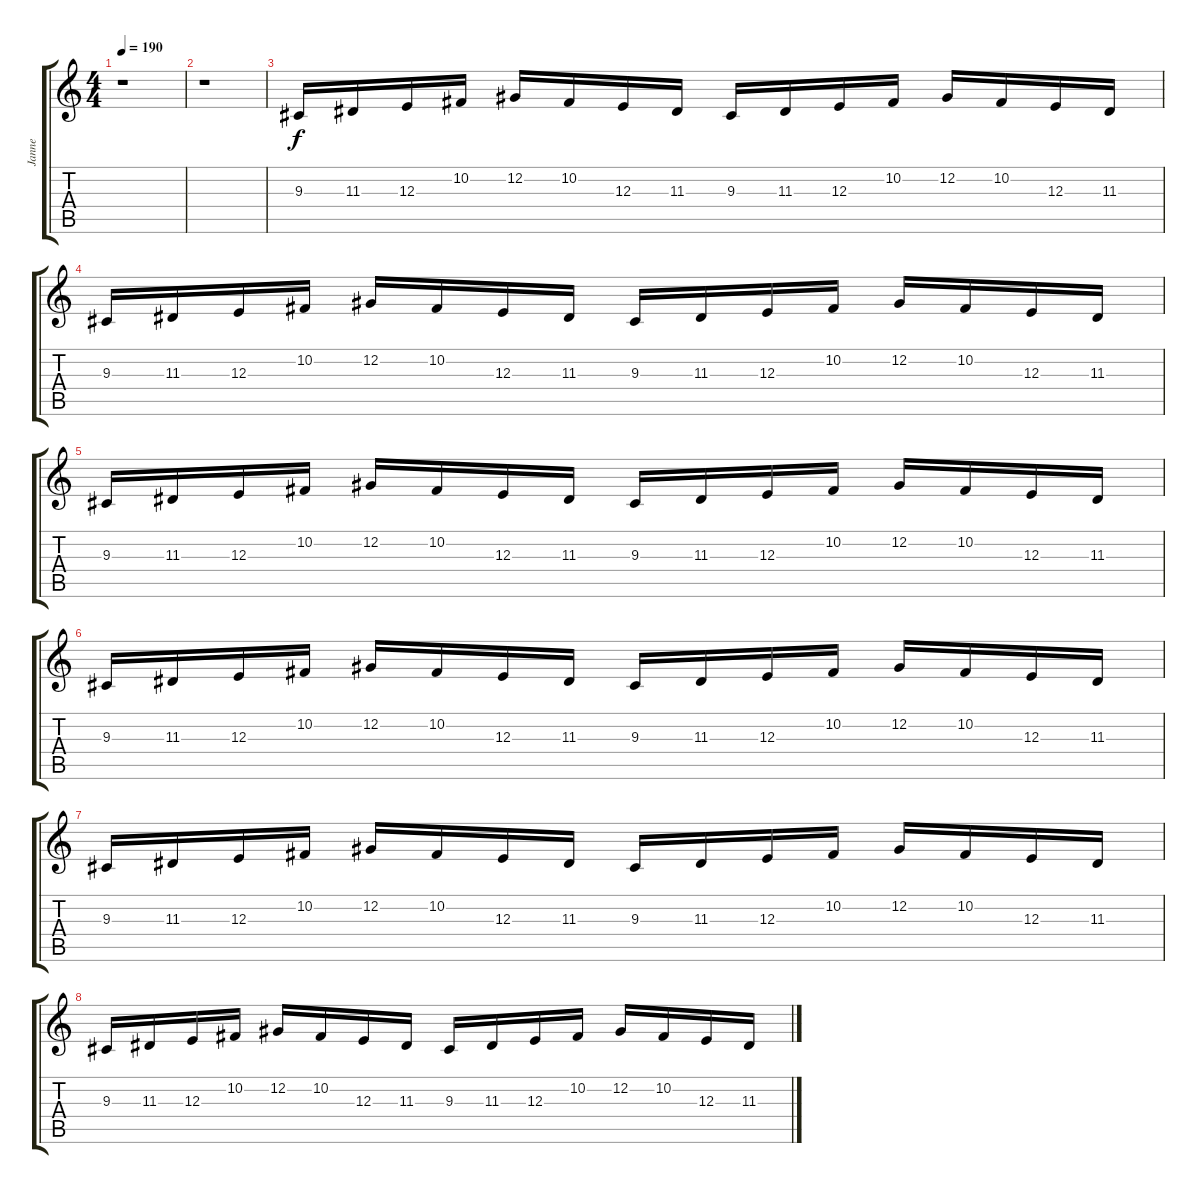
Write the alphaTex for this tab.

\track ("Janne" "Janne") {instrument stringensemble1}
\staff {score tabs}
\tuning (Db4 Ab3 E3 B2 Gb2 Db2) {hide}
\ts (4 4)
\tempo 190
\clef g2
\ks c
r.1{dy f} |
r.1 |
9.3.16 11.3.16 12.3.16 10.2.16 12.2.16 10.2.16 12.3.16 11.3.16 9.3.16 11.3.16 12.3.16 10.2.16 12.2.16 10.2.16 12.3.16 11.3.16 |
9.3.16 11.3.16 12.3.16 10.2.16 12.2.16 10.2.16 12.3.16 11.3.16 9.3.16 11.3.16 12.3.16 10.2.16 12.2.16 10.2.16 12.3.16 11.3.16 |
9.3.16 11.3.16 12.3.16 10.2.16 12.2.16 10.2.16 12.3.16 11.3.16 9.3.16 11.3.16 12.3.16 10.2.16 12.2.16 10.2.16 12.3.16 11.3.16 |
9.3.16 11.3.16 12.3.16 10.2.16 12.2.16 10.2.16 12.3.16 11.3.16 9.3.16 11.3.16 12.3.16 10.2.16 12.2.16 10.2.16 12.3.16 11.3.16 |
9.3.16 11.3.16 12.3.16 10.2.16 12.2.16 10.2.16 12.3.16 11.3.16 9.3.16 11.3.16 12.3.16 10.2.16 12.2.16 10.2.16 12.3.16 11.3.16 |
9.3.16 11.3.16 12.3.16 10.2.16 12.2.16 10.2.16 12.3.16 11.3.16 9.3.16 11.3.16 12.3.16 10.2.16 12.2.16 10.2.16 12.3.16 11.3.16
